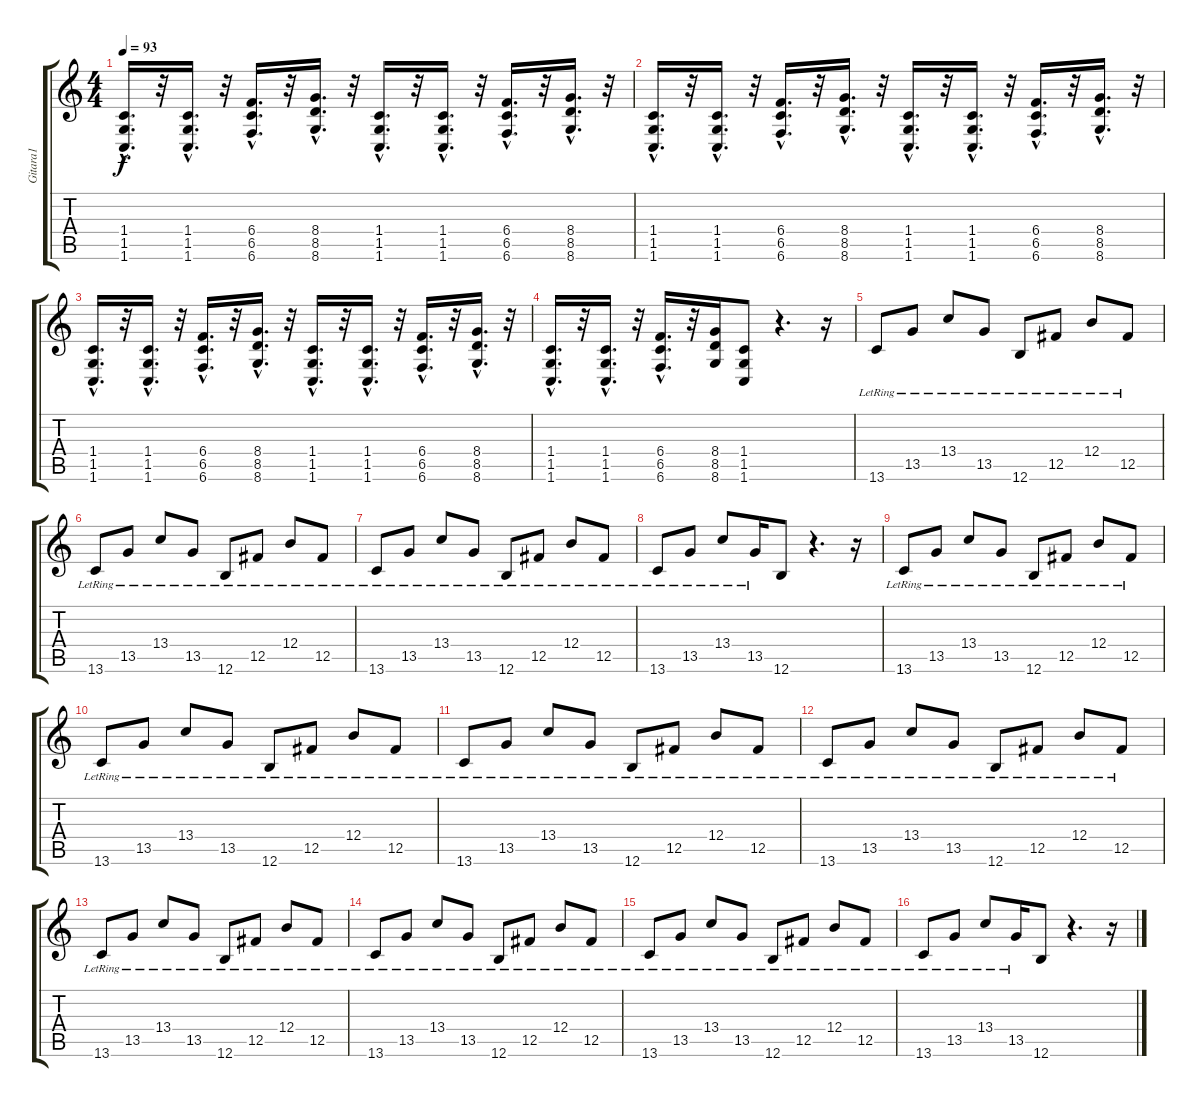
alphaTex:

\track ("Gitara1" "Gitara1") {instrument distortionguitar}
\staff {score tabs}
\tuning (Db4 Ab3 E3 B2 Gb2 B1) {hide}
\ts (4 4)
\tempo 93
\clef g2
\ks c
(1.4{hac} 1.5{hac} 1.6{hac}).16{d dy f} r.32 (1.4{hac} 1.5{hac} 1.6{hac}).16{d} r.32 (6.4{hac} 6.5{hac} 6.6{hac}).16{d} r.32 (8.4{hac} 8.5{hac} 8.6{hac}).16{d} r.32 (1.4{hac} 1.5{hac} 1.6{hac}).16{d} r.32 (1.4{hac} 1.5{hac} 1.6{hac}).16{d} r.32 (6.4{hac} 6.5{hac} 6.6{hac}).16{d} r.32 (8.4{hac} 8.5{hac} 8.6{hac}).16{d} r.32 |
(1.4{hac} 1.5{hac} 1.6{hac}).16{d} r.32 (1.4{hac} 1.5{hac} 1.6{hac}).16{d} r.32 (6.4{hac} 6.5{hac} 6.6{hac}).16{d} r.32 (8.4{hac} 8.5{hac} 8.6{hac}).16{d} r.32 (1.4{hac} 1.5{hac} 1.6{hac}).16{d} r.32 (1.4{hac} 1.5{hac} 1.6{hac}).16{d} r.32 (6.4{hac} 6.5{hac} 6.6{hac}).16{d} r.32 (8.4{hac} 8.5{hac} 8.6{hac}).16{d} r.32 |
(1.4{hac} 1.5{hac} 1.6{hac}).16{d} r.32 (1.4{hac} 1.5{hac} 1.6{hac}).16{d} r.32 (6.4{hac} 6.5{hac} 6.6{hac}).16{d} r.32 (8.4{hac} 8.5{hac} 8.6{hac}).16{d} r.32 (1.4{hac} 1.5{hac} 1.6{hac}).16{d} r.32 (1.4{hac} 1.5{hac} 1.6{hac}).16{d} r.32 (6.4{hac} 6.5{hac} 6.6{hac}).16{d} r.32 (8.4{hac} 8.5{hac} 8.6{hac}).16{d} r.32 |
(1.4{hac} 1.5{hac} 1.6{hac}).16{d} r.32 (1.4{hac} 1.5{hac} 1.6{hac}).16{d} r.32 (6.4{hac} 6.5{hac} 6.6{hac}).16{d} r.32 (8.4 8.5 8.6).16 (1.4 1.5 1.6).8 r.4{d} r.16 |
13.6{lr}.8{instrument electricguitarjazz} 13.5{lr}.8 13.4{lr}.8 13.5{lr}.8 12.6{lr}.8 12.5{lr}.8 12.4{lr}.8 12.5{lr}.8 |
13.6{lr}.8{instrument electricguitarjazz} 13.5{lr}.8 13.4{lr}.8 13.5{lr}.8 12.6{lr}.8 12.5{lr}.8 12.4{lr}.8 12.5{lr}.8 |
13.6{lr}.8{instrument electricguitarjazz} 13.5{lr}.8 13.4{lr}.8 13.5{lr}.8 12.6{lr}.8 12.5{lr}.8 12.4{lr}.8 12.5{lr}.8 |
13.6{lr}.8{instrument electricguitarjazz} 13.5{lr}.8 13.4{lr}.8 13.5{lr}.16 12.6.8 r.4{d} r.16 |
13.6{lr}.8{instrument electricguitarjazz} 13.5{lr}.8 13.4{lr}.8 13.5{lr}.8 12.6{lr}.8 12.5{lr}.8 12.4{lr}.8 12.5{lr}.8 |
13.6{lr}.8{instrument electricguitarjazz} 13.5{lr}.8 13.4{lr}.8 13.5{lr}.8 12.6{lr}.8 12.5{lr}.8 12.4{lr}.8 12.5{lr}.8 |
13.6{lr}.8{instrument electricguitarjazz} 13.5{lr}.8 13.4{lr}.8 13.5{lr}.8 12.6{lr}.8 12.5{lr}.8 12.4{lr}.8 12.5{lr}.8 |
13.6{lr}.8{instrument electricguitarjazz} 13.5{lr}.8 13.4{lr}.8 13.5{lr}.8 12.6{lr}.8 12.5{lr}.8 12.4{lr}.8 12.5{lr}.8 |
13.6{lr}.8{instrument electricguitarjazz} 13.5{lr}.8 13.4{lr}.8 13.5{lr}.8 12.6{lr}.8 12.5{lr}.8 12.4{lr}.8 12.5{lr}.8 |
13.6{lr}.8{instrument electricguitarjazz} 13.5{lr}.8 13.4{lr}.8 13.5{lr}.8 12.6{lr}.8 12.5{lr}.8 12.4{lr}.8 12.5{lr}.8 |
13.6{lr}.8{instrument electricguitarjazz} 13.5{lr}.8 13.4{lr}.8 13.5{lr}.8 12.6{lr}.8 12.5{lr}.8 12.4{lr}.8 12.5{lr}.8 |
13.6{lr}.8{instrument electricguitarjazz} 13.5{lr}.8 13.4{lr}.8 13.5{lr}.16 12.6.8 r.4{d} r.16
